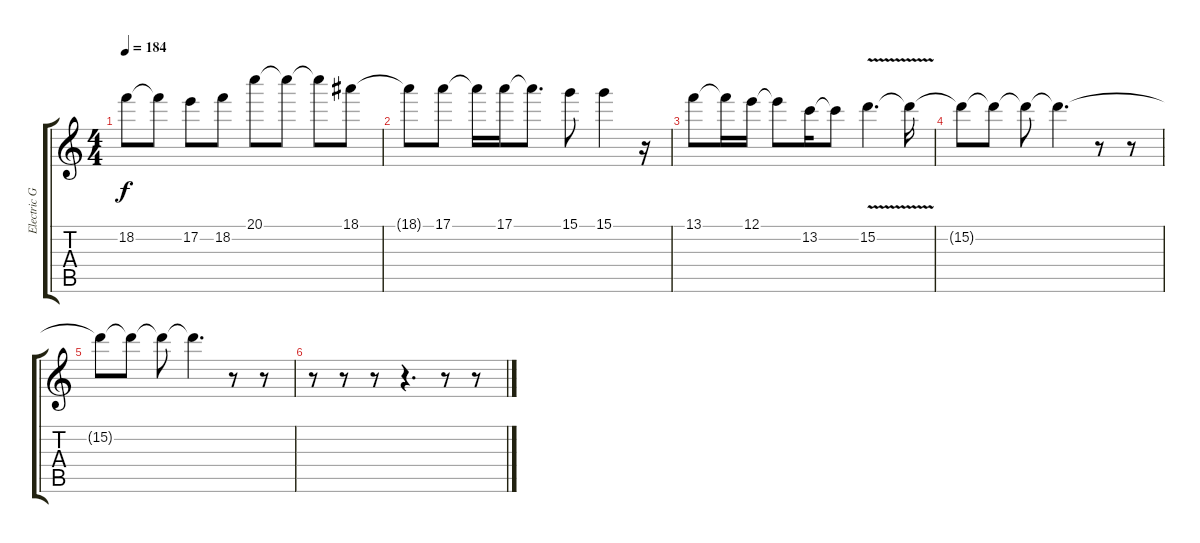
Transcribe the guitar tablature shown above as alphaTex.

\track ("Electric Guitar" "Electric G") {instrument overdrivenguitar}
\staff {score tabs}
\tuning (E4 B3 G3 D3 A2 E2) {hide}
\ts (4 4)
\tempo 184
\clef g2
\ks c
18.2{t}.8{dy f} 18.2{t}.8 17.2.8 18.2.8 20.1.8 20.1{t}.8 20.1{t}.8 18.1.8 |
18.1{t}.8 17.1.8 17.1{t}.16 17.1.16 17.1{t}.8{d} 15.1.8 15.1.4 r.16 |
13.1.8 13.1{t}.16 12.1.16 12.1{t}.8 13.2.16 13.2{t}.8 15.2{v}.4{d} 15.2{t}.16 |
15.2{t}.8 15.2{t}.8 15.2{t}.8 15.2{t}.4{d} r.8 r.8 |
15.2{t}.8 15.2{t}.8 15.2{t}.8 15.2{t}.4{d} r.8 r.8 |
r.8 r.8 r.8 r.4{d} r.8 r.8
